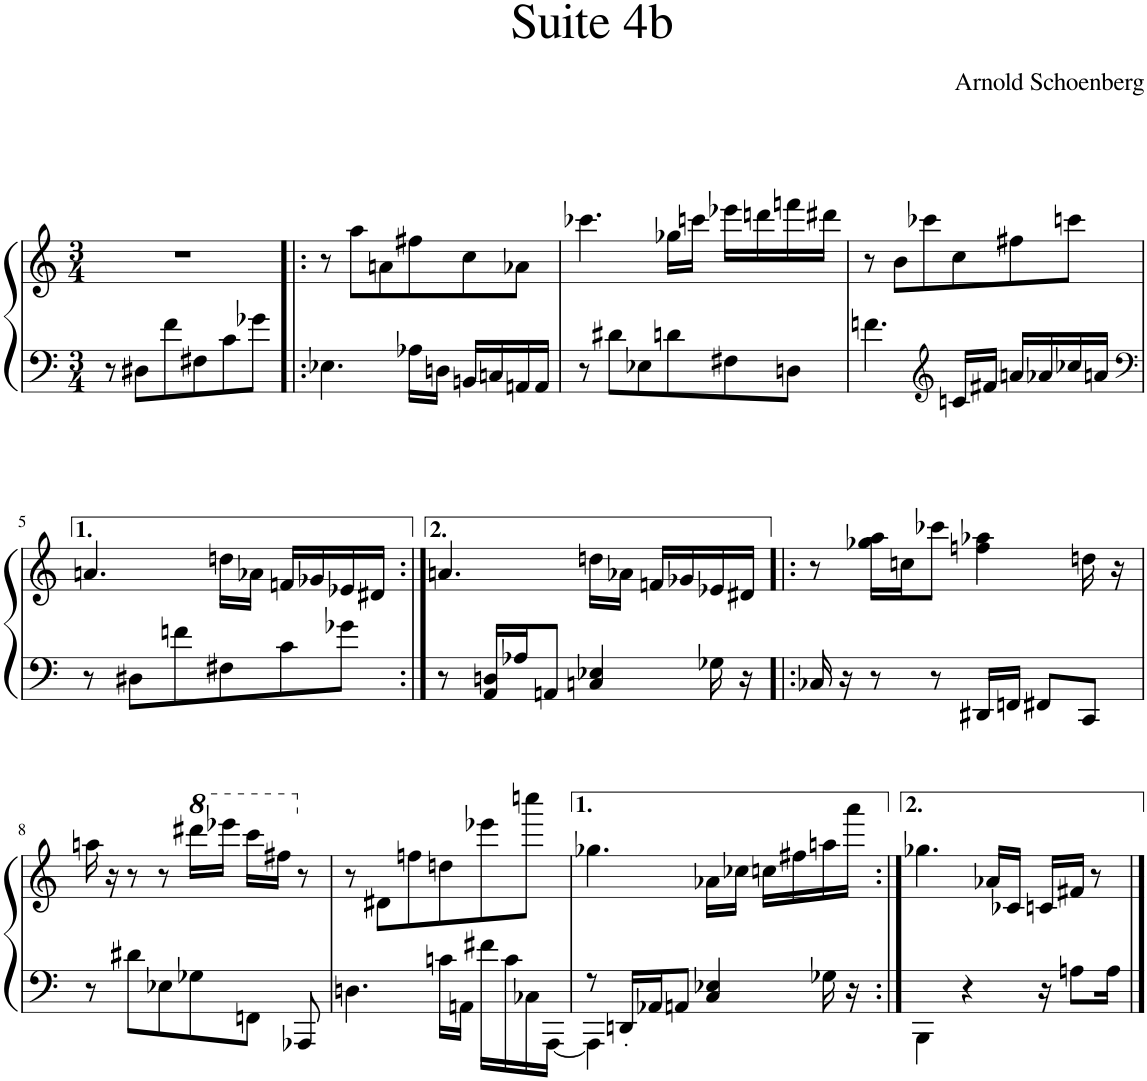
**kern	**text	**kern
*part1	*part1	*part1
*staff2	*staff2	*staff1
*I"Piano	*	*
*I'Pno.	*	*
*clefF4	*	*clefG2
*k[]	*	*k[]
*M3/4	*	*M3/4
=1	=1	=1
8r	.	2.r
8D#X\L	.	.
8f\	.	.
8F#X\	.	.
8c\	.	.
8g-X\J	.	.
=2!|:	=2!|:	=2!|:
4.E-X\	.	8r
.	.	8aa\L
.	.	8an\
16A-X\LL	.	8ff#X\
16Dn\JJ	.	.
16BBn/LL	.	8cc\
16Cn/	.	.
16AAn/	.	8a-X\J
16AA/JJ	.	.
=3	=3	=3
8r	.	4.ccc-X\
8d#X\L	.	.
8E-X\	.	.
8dn\	.	16gg-X\LL
.	.	16cccn\JJ
8F#X\	.	16eee-X\LL
.	.	16dddn\
8Dn\J	.	16fffn\
.	.	16ddd#X\JJ
=4	=4	=4
4.fn\	.	8r
.	.	8b\L
.	.	8ccc-X\
*clefG2	*	*
16cn/LL	.	8cc\
16f#X/JJ	.	.
16an/LL	.	8ff#X\
16a-X/	.	.
16cc-X/	.	8cccn\J
16an/JJ	.	.
!!LO:LB:g=z
=5	=5	=5
*clefF4	*	*
8r	.	4.an/
8D#X\L	.	.
8fn\	.	.
8F#X\	.	16ddn\LL
.	.	16a-X\JJ
8c\	.	16fn/LL
.	.	16g-X/
8g-X\J	.	16e-X/
.	.	16d#X/JJ
=6:|!	=6:|!	=6:|!
8r	.	4.an/
16AA/ 16Dn/LL	.	.
16A-X/J	.	.
8AAn/J	.	.
4Cn/ 4E-X/	.	16ddn\LL
.	.	16a-X\JJ
.	.	16fn/LL
.	.	16g-X/
16G-X\	.	16e-X/
16r	.	16d#X/JJ
=7!|:	=7!|:	=7!|:
16C-X/	.	8r
16r	.	.
8r	.	16gg-X\ 16aa\LL
.	.	16ccn\J
8r	.	8ccc-X\J
16DD#X/LL	.	4ffn\ 4aa-X\
16FFn/JJ	.	.
8FF#X/L	.	.
8CC/J	.	16ddn\
.	.	16r
!!LO:LB:g=z
=8	=8	=8
8r	.	16aan\
.	.	16r
8d#X\L	.	8r
8E-X\	.	8r
*	*	*8va
8G-X\	.	16dddd#X\LL
.	.	16eeee-X\JJ
8FFn\J	.	16cccc\LL
.	.	16fff#X\JJ
*	*	*X8va
8AAA-X/	.	8r
=9	=9	=9
4.Dn\	.	8r
.	.	8d#X\L
.	.	8ffn\
16cn\LL	.	8ddn\
16AAn\JJ	.	.
16f#X\LL	.	8eee-X\
16c\	.	.
16C-X\	.	8ccccn\J
[16AAA\JJ	.	.
=10	=10	=10
*^	*	*
8r	4AAA\]	.	4.gg-X\
!	!	!LO:LY:b	!
16DDn/LL	.	-.	.
16AA-X/J	.	.	.
8AAn/J	2ryy	.	.
4C/ 4E-X/	.	.	16a-X\LL
.	.	.	16cc-X\JJ
.	.	.	16ccn\LL
.	.	.	16ff#X\
16G-X\	.	.	16aan\
16r	.	.	16aaa\JJ
*v	*v	*	*
=11:|!	=11:|!	=11:|!
4BBB\	.	4.gg-X\
4r	.	.
.	.	16a-X/LL
.	.	16c-X/JJ
16r	.	16cn/LL
8An\L	.	16f#X/JJ
.	.	8r
16A\Jk	.	.
==	==	==
*-	*-	*-
